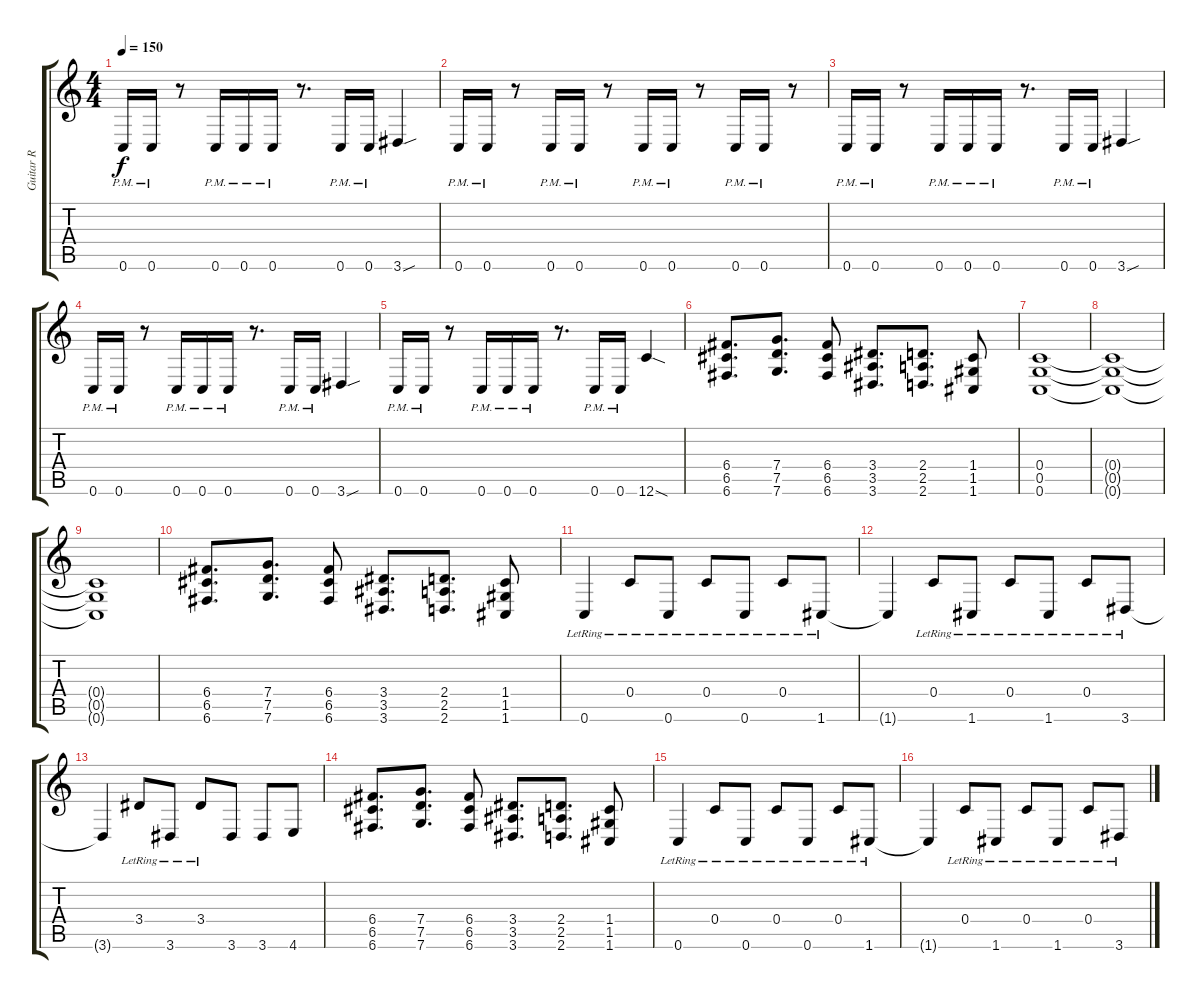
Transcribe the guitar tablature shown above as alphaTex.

\track ("Guitar R" "Guitar R") {instrument overdrivenguitar}
\staff {score tabs}
\tuning (D4 A3 F3 C3 G2 C2) {hide}
\ts (4 4)
\tempo 150
\clef g2
\ks c
0.6{pm}.16{dy f} 0.6{pm}.16 r.8 0.6{pm}.16 0.6{pm}.16 0.6{pm}.16 r.8{d} 0.6{pm}.16 0.6{pm}.16 3.6{sou}.4 |
0.6{pm}.16 0.6{pm}.16 r.8 0.6{pm}.16 0.6{pm}.16 r.8 0.6{pm}.16 0.6{pm}.16 r.8 0.6{pm}.16 0.6{pm}.16 r.8 |
0.6{pm}.16 0.6{pm}.16 r.8 0.6{pm}.16 0.6{pm}.16 0.6{pm}.16 r.8{d} 0.6{pm}.16 0.6{pm}.16 3.6{sou}.4 |
0.6{pm}.16 0.6{pm}.16 r.8 0.6{pm}.16 0.6{pm}.16 0.6{pm}.16 r.8{d} 0.6{pm}.16 0.6{pm}.16 3.6{sou}.4 |
0.6{pm}.16 0.6{pm}.16 r.8 0.6{pm}.16 0.6{pm}.16 0.6{pm}.16 r.8{d} 0.6{pm}.16 0.6{pm}.16 12.6{sod}.4 |
(6.4 6.5 6.6).8{d} (7.4 7.5 7.6).8{d} (6.4 6.5 6.6).8 (3.4 3.5 3.6).8{d} (2.4 2.5 2.6).8{d} (1.4 1.5 1.6).8 |
(0.4 0.5 0.6).1 |
(0.4{t} 0.5{t} 0.6{t}).1 |
(0.4{t} 0.5{t} 0.6{t}).1 |
(6.4 6.5 6.6).8{d} (7.4 7.5 7.6).8{d} (6.4 6.5 6.6).8 (3.4 3.5 3.6).8{d} (2.4 2.5 2.6).8{d} (1.4 1.5 1.6).8 |
0.6{lr}.4 0.4{lr}.8 0.6{lr}.8 0.4{lr}.8 0.6{lr}.8 0.4{lr}.8 1.6{lr}.8 |
1.6{t}.4 0.4{lr}.8 1.6{lr}.8 0.4{lr}.8 1.6{lr}.8 0.4{lr}.8 3.6{lr}.8 |
3.6{t}.4 3.4{lr}.8 3.6{lr}.8 3.4{lr}.8 3.6.8 3.6.8 4.6.8 |
(6.4 6.5 6.6).8{d} (7.4 7.5 7.6).8{d} (6.4 6.5 6.6).8 (3.4 3.5 3.6).8{d} (2.4 2.5 2.6).8{d} (1.4 1.5 1.6).8 |
0.6{lr}.4 0.4{lr}.8 0.6{lr}.8 0.4{lr}.8 0.6{lr}.8 0.4{lr}.8 1.6{lr}.8 |
1.6{t}.4 0.4{lr}.8 1.6{lr}.8 0.4{lr}.8 1.6{lr}.8 0.4{lr}.8 3.6{lr}.8
